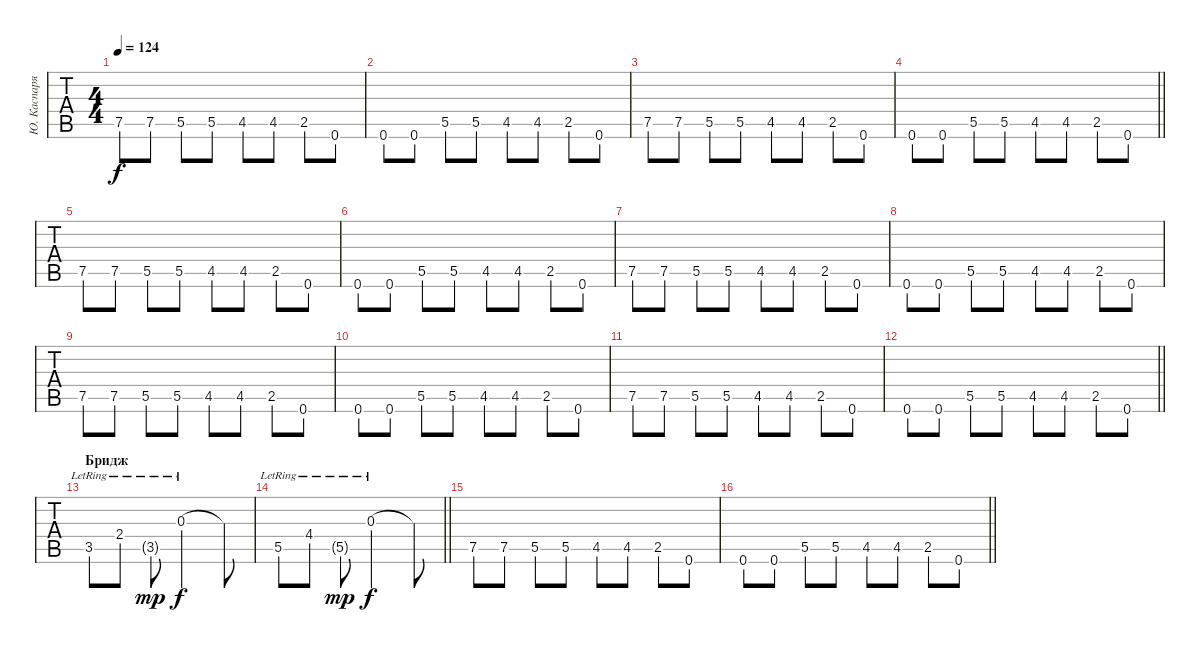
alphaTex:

\track ("Ю. Каспарян (Ритм)" "Ю. Каспаря") {instrument electricguitarclean}
\staff {tabs}
\tuning (E4 B3 G3 D3 A2 E2) {hide}
\ts (4 4)
\tempo 124
\clef g2
\ks c
7.5.8{dy f} 7.5.8 5.5.8 5.5.8 4.5.8 4.5.8 2.5.8 0.6.8 |
0.6.8 0.6.8 5.5.8 5.5.8 4.5.8 4.5.8 2.5.8 0.6.8 |
7.5.8 7.5.8 5.5.8 5.5.8 4.5.8 4.5.8 2.5.8 0.6.8 |
\barLineRight lightlight
0.6.8 0.6.8 5.5.8 5.5.8 4.5.8 4.5.8 2.5.8 0.6.8 |
7.5.8 7.5.8 5.5.8 5.5.8 4.5.8 4.5.8 2.5.8 0.6.8 |
0.6.8 0.6.8 5.5.8 5.5.8 4.5.8 4.5.8 2.5.8 0.6.8 |
7.5.8 7.5.8 5.5.8 5.5.8 4.5.8 4.5.8 2.5.8 0.6.8 |
0.6.8 0.6.8 5.5.8 5.5.8 4.5.8 4.5.8 2.5.8 0.6.8 |
7.5.8 7.5.8 5.5.8 5.5.8 4.5.8 4.5.8 2.5.8 0.6.8 |
0.6.8 0.6.8 5.5.8 5.5.8 4.5.8 4.5.8 2.5.8 0.6.8 |
7.5.8 7.5.8 5.5.8 5.5.8 4.5.8 4.5.8 2.5.8 0.6.8 |
\barLineRight lightlight
0.6.8 0.6.8 5.5.8 5.5.8 4.5.8 4.5.8 2.5.8 0.6.8 |
\section ("" "Бридж")
3.5{lr}.8 2.4{lr}.8 3.5{g lr}.8{dy mp} 0.3{lr}.2{dy f} 0.3{t}.8 |
\barLineRight lightlight
5.5{lr}.8 4.4{lr}.8 5.5{g lr}.8{dy mp} 0.3{lr}.2{dy f} 0.3{t}.8 |
7.5.8 7.5.8 5.5.8 5.5.8 4.5.8 4.5.8 2.5.8 0.6.8 |
\barLineRight lightlight
0.6.8 0.6.8 5.5.8 5.5.8 4.5.8 4.5.8 2.5.8 0.6.8
